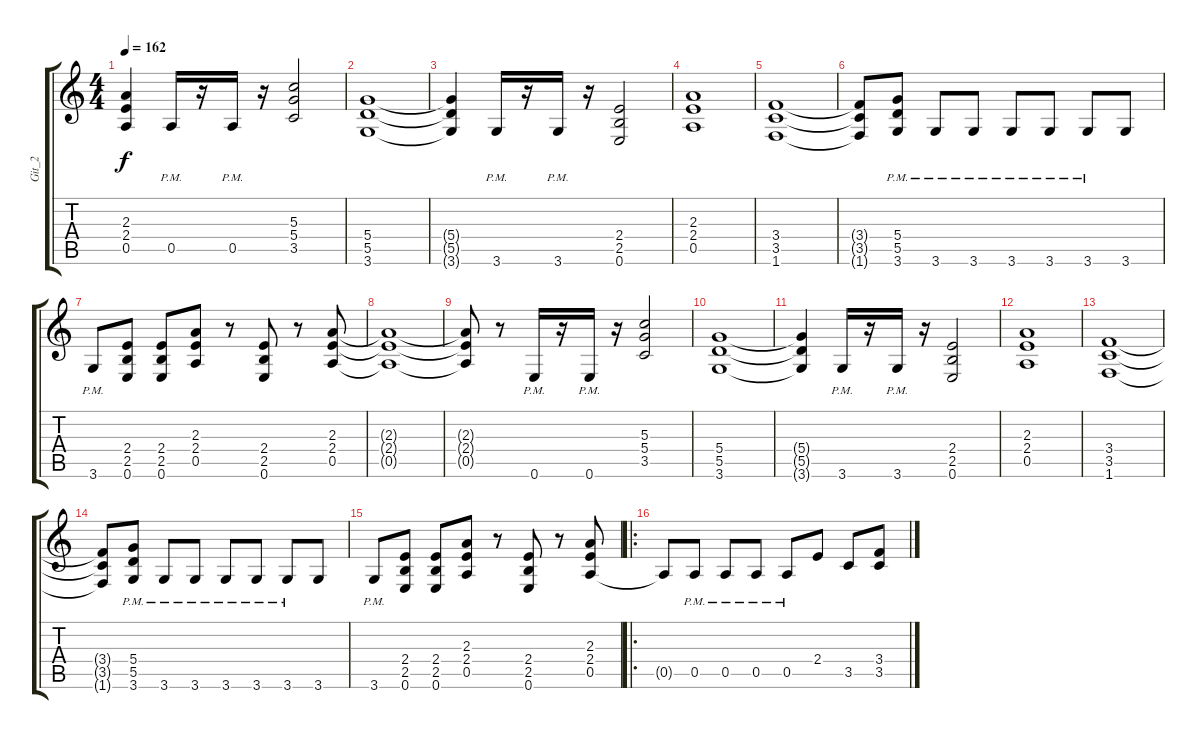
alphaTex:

\track ("Git_2" "Git_2") {instrument distortionguitar}
\staff {score tabs}
\tuning (E4 B3 G3 D3 A2 E2) {hide}
\ts (4 4)
\tempo 162
\clef g2
\ks c
(2.3{t} 2.4{t} 0.5{t}).4{dy f} 0.5{pm}.16 r.16 0.5{pm}.16 r.16 (5.3 5.4 3.5).2 |
(5.4 5.5 3.6).1 |
(5.4{t} 5.5{t} 3.6{t}).4 3.6{pm}.16 r.16 3.6{pm}.16 r.16 (2.4 2.5 0.6).2 |
(2.3 2.4 0.5).1 |
(3.4 3.5 1.6).1 |
(3.4{t} 3.5{t} 1.6{t}).8 (5.4 5.5{pm} 3.6).8 3.6{pm}.8 3.6{pm}.8 3.6{pm}.8 3.6{pm}.8 3.6{pm}.8 3.6.8 |
3.6{pm}.8 (2.4 2.5 0.6).8 (2.4 2.5 0.6).8 (2.3 2.4 0.5).8 r.8 (2.4 2.5 0.6).8 r.8 (2.3 2.4 0.5).8 |
(2.3{t} 2.4{t} 0.5{t}).1 |
(2.3{t} 2.4{t} 0.5{t}).8 r.8 0.6{pm}.16 r.16 0.6{pm}.16 r.16 (5.3 5.4 3.5).2 |
(5.4 5.5 3.6).1 |
(5.4{t} 5.5{t} 3.6{t}).4 3.6{pm}.16 r.16 3.6{pm}.16 r.16 (2.4 2.5 0.6).2 |
(2.3 2.4 0.5).1 |
(3.4 3.5 1.6).1 |
(3.4{t} 3.5{t} 1.6{t}).8 (5.4 5.5{pm} 3.6).8 3.6{pm}.8 3.6{pm}.8 3.6{pm}.8 3.6{pm}.8 3.6{pm}.8 3.6.8 |
3.6{pm}.8 (2.4 2.5 0.6).8 (2.4 2.5 0.6).8 (2.3 2.4 0.5).8 r.8 (2.4 2.5 0.6).8 r.8 (2.3 2.4 0.5).8 |
\ro
0.5{t}.8 0.5{pm}.8 0.5{pm}.8 0.5{pm}.8 0.5{pm}.8 2.4.8 3.5.8 (3.4 3.5).8
